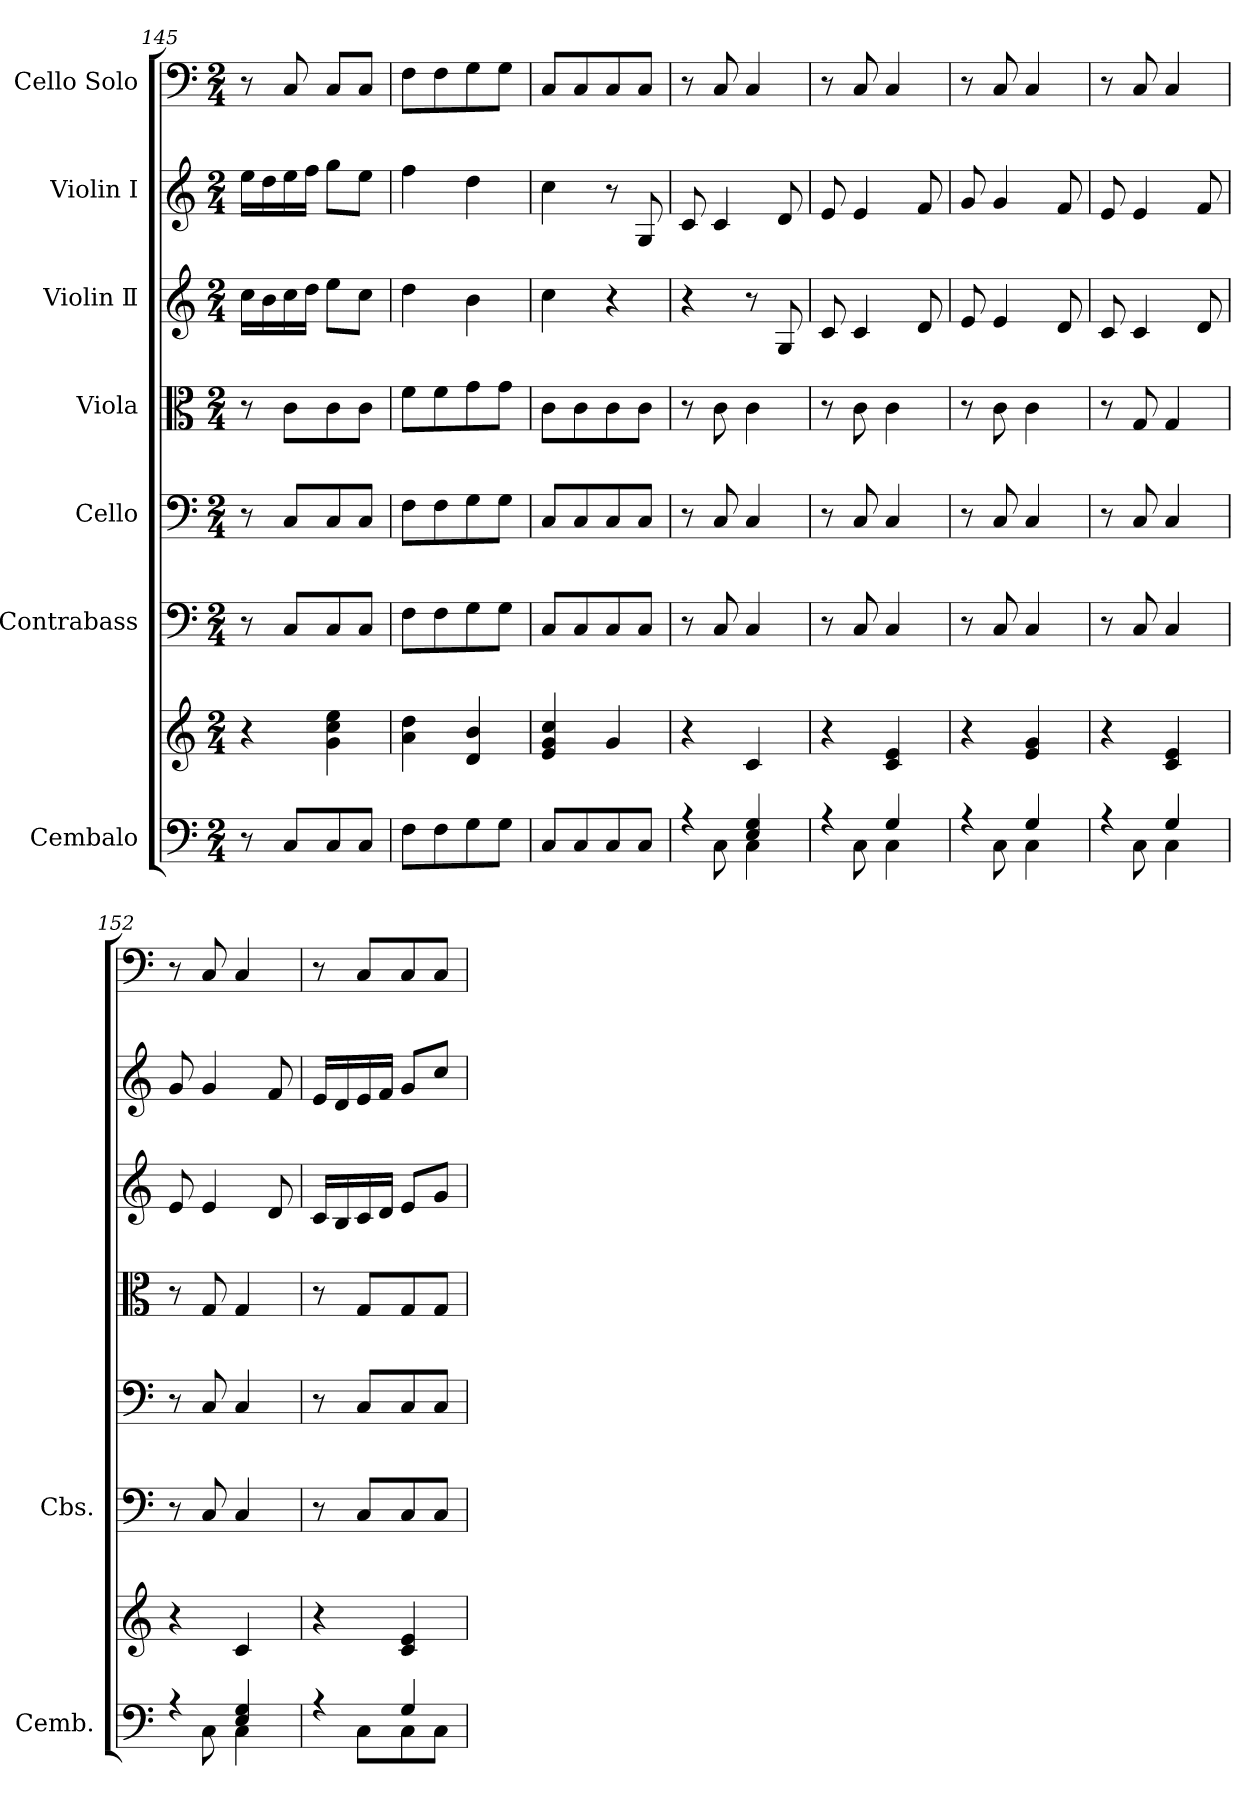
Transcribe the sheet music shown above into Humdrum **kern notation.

**kern	**kern	**kern	**kern	**kern	**kern	**kern	**kern
*part7	*part7	*part6	*part5	*part4	*part3	*part2	*part1
*staff8	*staff7	*staff6	*staff5	*staff4	*staff3	*staff2	*staff1
*I"Cembalo	*	*I"Contrabass	*I"Cello	*I"Viola	*I"Violin Ⅱ	*I"Violin Ⅰ	*I"Cello Solo
*I'Cemb.	*	*I'Cbs.	*	*	*	*	*
*clefF4	*clefG2	*clefF4	*clefF4	*clefC3	*clefG2	*clefG2	*clefF4
*	*	*ITrd7c12	*	*	*	*	*
*k[]	*k[]	*k[]	*k[]	*k[]	*k[]	*k[]	*k[]
*M2/4	*M2/4	*M2/4	*M2/4	*M2/4	*M2/4	*M2/4	*M2/4
=145	=145	=145	=145	=145	=145	=145	=145
8r	4r	8r	8r	8r	16cc\LL	16ee\LL	8r
.	.	.	.	.	16b\	16dd\	.
8C/L	.	8CC/L	8C/L	8c\L	16cc\	16ee\	8C/
.	.	.	.	.	16dd\JJ	16ff\JJ	.
8C/	4g\ 4cc\ 4ee\	8CC/	8C/	8c\	8ee\L	8gg\L	8C/L
8C/J	.	8CC/J	8C/J	8c\J	8cc\J	8ee\J	8C/J
=146	=146	=146	=146	=146	=146	=146	=146
8F\L	4a\ 4dd\	8FF\L	8F\L	8f\L	4dd\	4ff\	8F\L
8F\	.	8FF\	8F\	8f\	.	.	8F\
8G\	4d/ 4b/	8GG\	8G\	8g\	4b\	4dd\	8G\
8G\J	.	8GG\J	8G\J	8g\J	.	.	8G\J
=147	=147	=147	=147	=147	=147	=147	=147
8C/L	4e/ 4g/ 4cc/	8CC/L	8C/L	8c\L	4cc\	4cc\	8C/L
8C/	.	8CC/	8C/	8c\	.	.	8C/
8C/	4g/	8CC/	8C/	8c\	4r	8r	8C/
8C/J	.	8CC/J	8C/J	8c\J	.	8G/	8C/J
=148	=148	=148	=148	=148	=148	=148	=148
*^	*	*	*	*	*	*	*
4r	8ryy	4r	8r	8r	8r	4r	8c/	8r
.	8C\	.	8CC/	8C/	8c\	.	4c/	8C/
4E/ 4G/	4C\	4c/	4CC/	4C/	4c\	8r	.	4C/
.	.	.	.	.	.	8G/	8d/	.
=149	=149	=149	=149	=149	=149	=149	=149	=149
4r	8ryy	4r	8r	8r	8r	8c/	8e/	8r
.	8C\	.	8CC/	8C/	8c\	4c/	4e/	8C/
4G/	4C\	4c/ 4e/	4CC/	4C/	4c\	.	.	4C/
.	.	.	.	.	.	8d/	8f/	.
=150	=150	=150	=150	=150	=150	=150	=150	=150
4r	8ryy	4r	8r	8r	8r	8e/	8g/	8r
.	8C\	.	8CC/	8C/	8c\	4e/	4g/	8C/
4G/	4C\	4e/ 4g/	4CC/	4C/	4c\	.	.	4C/
.	.	.	.	.	.	8d/	8f/	.
!!LO:PB:g=z
=151	=151	=151	=151	=151	=151	=151	=151	=151
4r	8ryy	4r	8r	8r	8r	8c/	8e/	8r
.	8C\	.	8CC/	8C/	8G/	4c/	4e/	8C/
4G/	4C\	4c/ 4e/	4CC/	4C/	4G/	.	.	4C/
.	.	.	.	.	.	8d/	8f/	.
=152	=152	=152	=152	=152	=152	=152	=152	=152
4r	8ryy	4r	8r	8r	8r	8e/	8g/	8r
.	8C\	.	8CC/	8C/	8G/	4e/	4g/	8C/
4E/ 4G/	4C\	4c/	4CC/	4C/	4G/	.	.	4C/
.	.	.	.	.	.	8d/	8f/	.
=153	=153	=153	=153	=153	=153	=153	=153	=153
4r	8ryy	4r	8r	8r	8r	16c/LL	16e/LL	8r
.	.	.	.	.	.	16B/	16d/	.
.	8C\L	.	8CC/L	8C/L	8G/L	16c/	16e/	8C/L
.	.	.	.	.	.	16d/JJ	16f/JJ	.
4G/	8C\	4c/ 4e/	8CC/	8C/	8G/	8e/L	8g/L	8C/
.	8C\J	.	8CC/J	8C/J	8G/J	8g/J	8cc/J	8C/J
*v	*v	*	*	*	*	*	*	*
=	=	=	=	=	=	=	=
*-	*-	*-	*-	*-	*-	*-	*-
